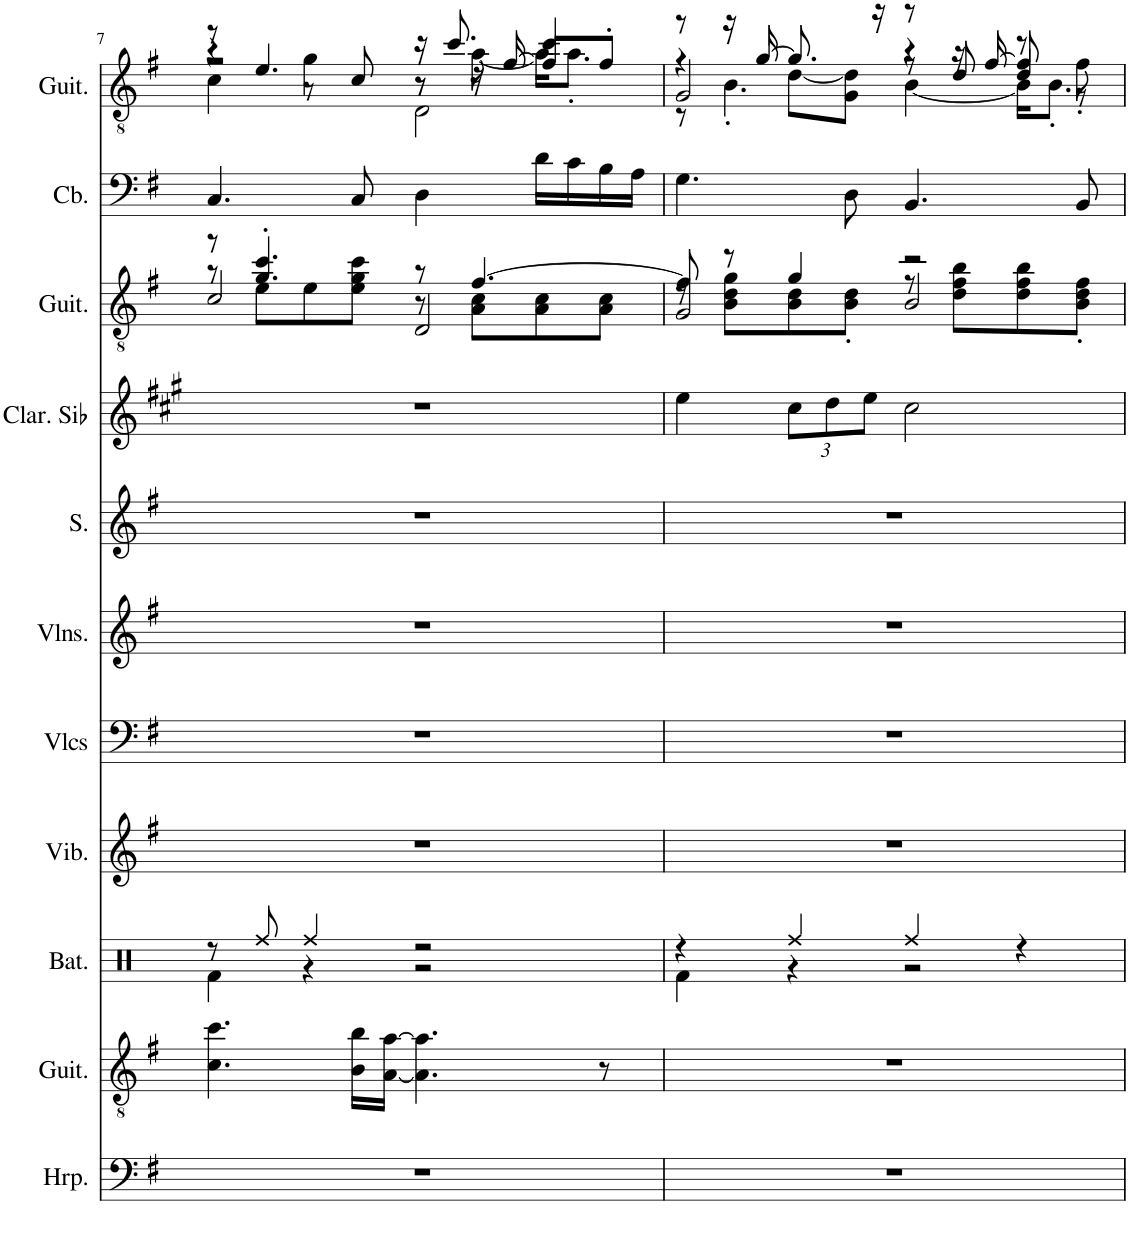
**kern	**kern	**kern	**kern	**kern	**kern	**kern	**kern	**kern	**kern	**kern
*part11	*part10	*part9	*part8	*part7	*part6	*part5	*part4	*part3	*part2	*part1
*staff11	*staff10	*staff9	*staff8	*staff7	*staff6	*staff5	*staff4	*staff3	*staff2	*staff1
*I"Harpe, HARP	*I"Guitare acoustique, STEEL GTR	*I"Batterie, DRUMS	*I"Vibraphone, VIBRAPHONE	*I"Violoncelles, STRINGS	*I"Violons, STRINGS	*I"Soprano, CHOIR AAHS	*I"Clarinette en Sib	*I"Guitare acoustique, STEEL GTR	*I"Contrebasse, ACOU BASS	*I"Guitare acoustique, JAZZ GTR
*I'Hrp.	*I'Guit.	*I'Bat.	*I'Vib.	*I'Vlcs	*I'Vlns.	*I'S.	*I'Clar. Sib	*I'Guit.	*I'Cb.	*I'Guit.
!!LO:PB:g=z
*clefF4	*clefGv2	*clefX	*clefG2	*clefF4	*clefG2	*clefG2	*clefG2	*clefGv2	*clefF4	*clefGv2
*	*	*	*	*	*	*	*Trd1c2	*	*Trd7c12	*
*k[f#]	*k[f#]	*k[]	*k[f#]	*k[f#]	*k[f#]	*k[f#]	*k[f#c#g#]	*k[f#]	*k[f#]	*k[f#]
*M4/4	*M4/4	*M4/4	*M4/4	*M4/4	*M4/4	*M4/4	*M4/4	*M4/4	*M4/4	*M4/4
=7	=7	=7	=7	=7	=7	=7	=7	=7	=7	=7
*	*	*^	*	*	*	*	*	*^	*	*^
*	*	*	*	*	*	*	*	*	*	*^	*	*	*^
*	*	*	*	*	*	*	*	*	*	*	*	*	*	*	*^
1r	4.c\ 4.cc\	8r	4Rf\	1r	1r	1r	1r	1r	8r	8r	2c/	4.C/	8r	2r	4r	4c\
.	.	8Rff/	.	.	.	.	.	.	4.g/' 4.cc/'	8e\L	.	.	4.e/	.	.	.
.	.	4Rff/	4r	.	.	.	.	.	.	8e\	.	.	.	.	8r	4g\
.	16B\ 16b\LL	.	.	.	.	.	.	.	.	8e\ 8g\ 8cc\J	.	8C/	.	.	8c/	.
.	[16A\ [16a\JJ	.	.	.	.	.	.	.	.	.	.	.	.	.	.	.
.	4.A\] 4.a\]	2r	2r	.	.	.	.	.	8r	8r	2D/	4D\	16r	8r	8r	2D\
.	.	.	.	.	.	.	.	.	.	.	.	.	8.cc/	.	.	.
.	.	.	.	.	.	.	.	.	[4.f#/	8A\ 8c\L	.	.	.	[8a\	16r	.
.	.	.	.	.	.	.	.	.	.	.	.	.	.	.	[16f#/	.
.	.	.	.	.	.	.	.	.	.	8A\ 8c\	.	16d\LL	4cc/	16a\KL]	8f#/L]	.
.	.	.	.	.	.	.	.	.	.	.	.	16c\	.	8.a'\J	.	.
.	8r	.	.	.	.	.	.	.	.	8A\ 8c\J	.	16B\	.	.	8f#'/J	.
.	.	.	.	.	.	.	.	.	.	.	.	16A\JJ	.	.	.	.
=8	=8	=8	=8	=8	=8	=8	=8	=8	=8	=8	=8	=8	=8	=8	=8	=8
1r	1r	4r	4Rf\	1r	1r	1r	1r	4ee\	8f#/]	8r	2G/	4.G\	8r	4r	2G/	8r
.	.	.	.	.	.	.	.	.	8r	8B\ 8d\ 8g\L	.	.	16r	.	.	4.B'\
.	.	.	.	.	.	.	.	.	.	.	.	.	[16g/	.	.	.
*	*	*	*	*	*	*	*	*Xbrackettup	*	*	*	*	*	*	*	*
.	.	4Rff/	4r	.	.	.	.	12cc#\L	4g/	8B\ 8d\	.	.	8.g/]	[8d\L	.	.
.	.	.	.	.	.	.	.	12dd\	.	.	.	.	.	.	.	.
.	.	.	.	.	.	.	.	.	.	8B\' 8d\'J	.	8D\	.	8G\ 8d\]J	.	.
.	.	.	.	.	.	.	.	12ee\J	.	.	.	.	.	.	.	.
.	.	.	.	.	.	.	.	.	.	.	.	.	16r	.	.	.
.	.	4Rff/	2r	.	.	.	.	2cc#\	2r	8r	2B/	4.BB/	8r	4r	8r	[4B\
.	.	.	.	.	.	.	.	.	.	8d\ 8f#\ 8b\L	.	.	8d/	.	16r	.
.	.	.	.	.	.	.	.	.	.	.	.	.	.	.	[16f#/	.
.	.	4r	.	.	.	.	.	.	.	8d\ 8f#\ 8b\	.	.	4d/	8r	8f#/]	16B\KL]
.	.	.	.	.	.	.	.	.	.	.	.	.	.	.	.	8.B'\J
.	.	.	.	.	.	.	.	.	.	8B\' 8d\' 8f#\'J	.	8BB/	.	8f#'\	8r	.
*	*	*v	*v	*	*	*	*	*	*v	*v	*v	*	*v	*v	*v	*v
=	=	=	=	=	=	=	=	=	=	=
*-	*-	*-	*-	*-	*-	*-	*-	*-	*-	*-
